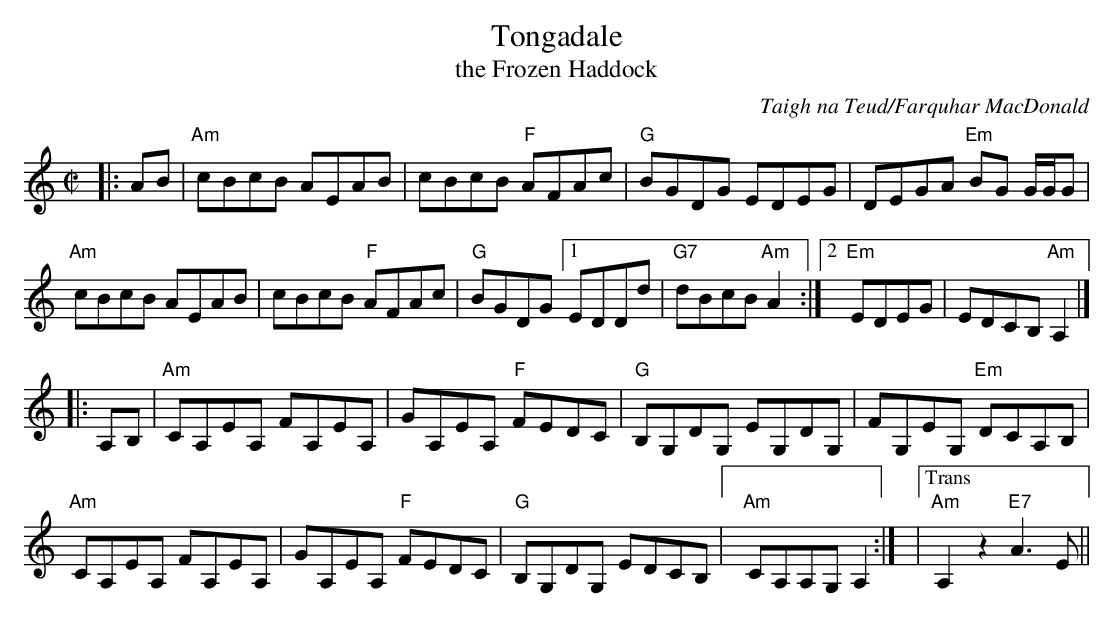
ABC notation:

X:1
T: Tongadale
T: the Frozen Haddock
C: Taigh na Teud/Farquhar MacDonald
M: C|
L: 1/8
K: Amin
|: AB |\
"Am"cBcB AEAB | cBcB "F"AFAc | "G"BGDG EDEG | DEGA "Em"BG G/G/G |
"Am"cBcB AEAB | cBcB "F"AFAc | "G"BGDG [1EDDd | "G7"dBcB "Am"A2:|2"Em"EDEG|EDCB,"Am" A,2 |]
|: A,B, |\
"Am"CA,EA, FA,EA, | GA,EA, "F"FEDC | "G"B,G,DG, EG,DG, | FG,EG, "Em"DCA,B, |
"Am"CA,EA, FA,EA, | GA,EA, "F"FEDC | "G"B,G,DG, EDCB, |[" " "Am"CA,A,G, A,2 :| |["Trans""Am"A,2z2 "E7"A3E||
